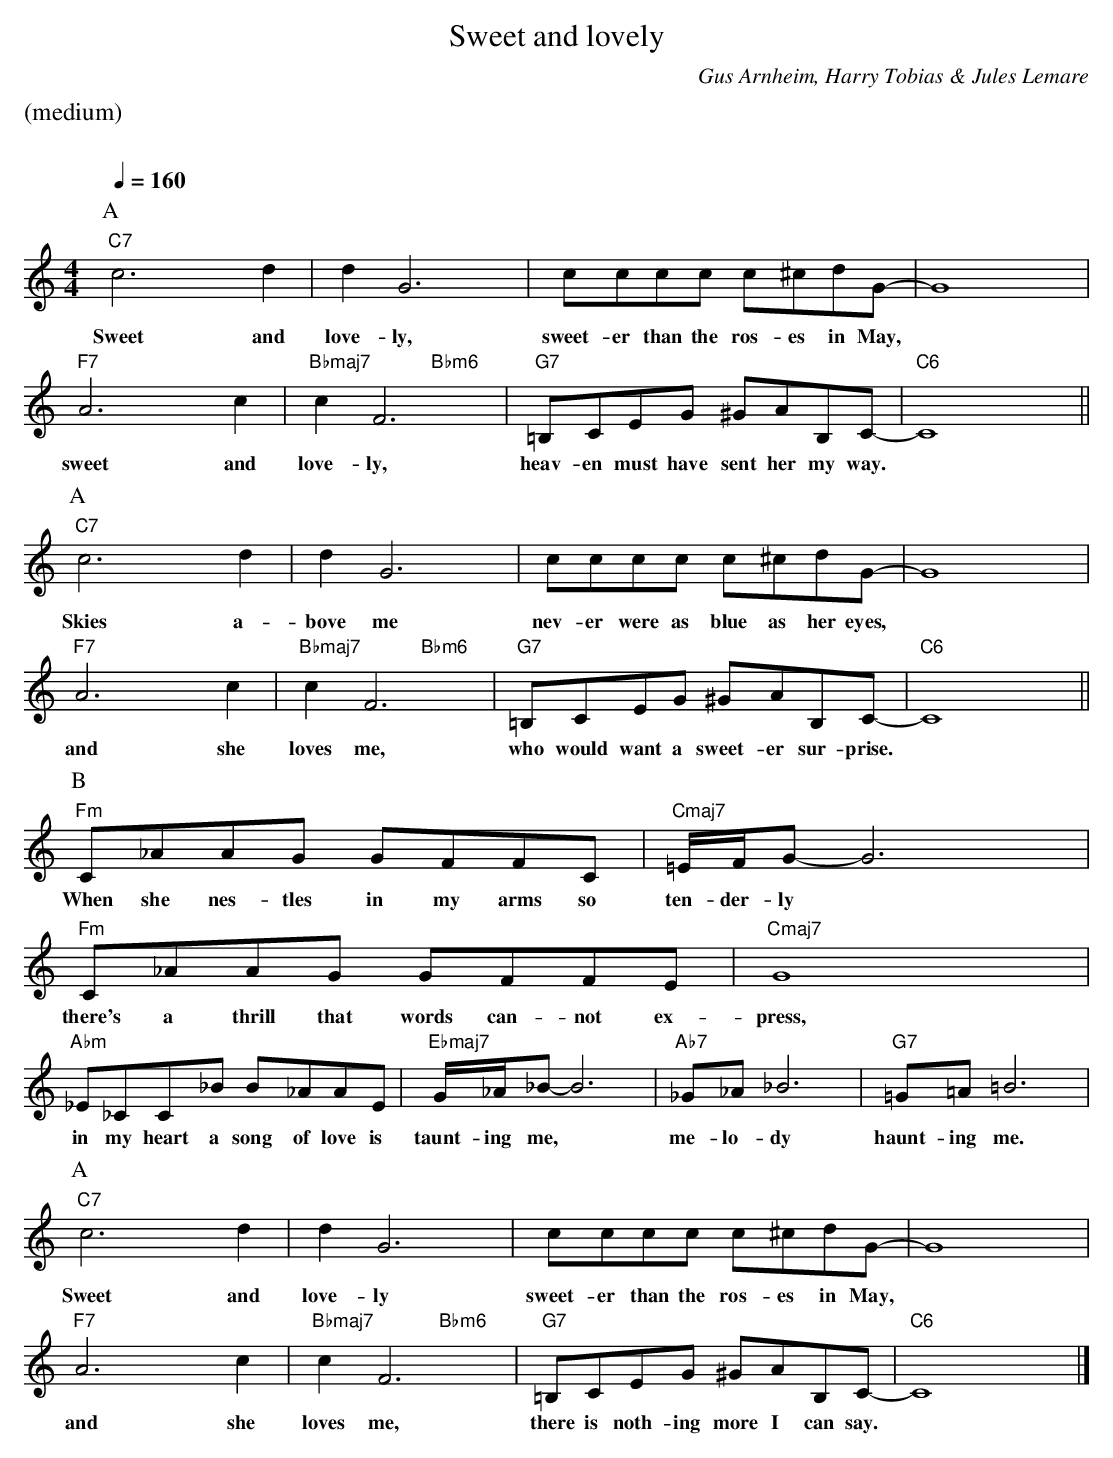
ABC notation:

X:1
T: Sweet and lovely
M:4/4
L:1/8
C:Gus Arnheim, Harry Tobias & Jules Lemare
Q:1/4=160
%%staves (chords melody)
K:C
%%text (medium)
%%vskip 20
P: A
V:chords
"C7"x4 x4 | x4 x4 | x4 x4 | x4 x4 |
"F7"x4 x4 | "Bbmaj7"x4 "Bbm6"x4 | "G7"x4 x4 | "C6"x4 x4 ||
V:melody
c6d2 | d2G6 | cccc c^cdG- | G8 |
w:Sweet and love-ly, sweet-er than the ros-es in May,*
A6c2 | c2F6 | =B,CEG ^GAB,C- | C8 ||
w:sweet and love-ly, heav-en must have sent her my way.*
P: A
V:chords
"C7"x4 x4 | x4 x4 | x4 x4 | x4 x4 |
"F7"x4 x4 | "Bbmaj7"x4 "Bbm6"x4 | "G7"x4 x4 | "C6"x4 x4 ||
V:melody
c6d2 | d2G6 | cccc c^cdG- | G8 |
w:Skies a-bove me nev-er were as blue as her eyes,*
A6c2 | c2F6 | =B,CEG ^GAB,C- | C8 ||
w:and she loves me, who would want a sweet-er sur-prise.*
P: B
V:chords
"Fm"x4 x4 | "Cmaj7"x4 x4 | "Fm"x4 x4 | "Cmaj7"x4 x4 |
"Abm"x4 x4 | "Ebmaj7"x4 x4 | "Ab7"x4 x4 | "G7"x4 x4 |
V:melody
C_AAG GFFC | =E/F/G-G6 | C_AAG GFFE | G8 |
w:When she nes-tles in my arms so ten-der-ly* there's a thrill that words can-not ex-press,
_E_CC_B B_AAE | G/_A/_B-B6 | _G_A _B6 | =G=A =B6 ||
w:in my heart a song of love is taunt-ing me,* me-lo-dy haunt-ing me.
P: A
V:chords
"C7"x4 x4 | x4 x4 | x4 x4 | x4 x4 |
"F7"x4 x4 | "Bbmaj7"x4 "Bbm6"x4 | "G7"x4 x4 | "C6"x4 x4 |]
V:melody
c6d2 | d2G6 | cccc c^cdG- | G8 |
w:Sweet and love-ly sweet-er than the ros-es in May,*
A6c2 | c2F6 | =B,CEG ^GAB,C- | C8 |]
w:and she loves me, there is noth-ing more I can say.*
